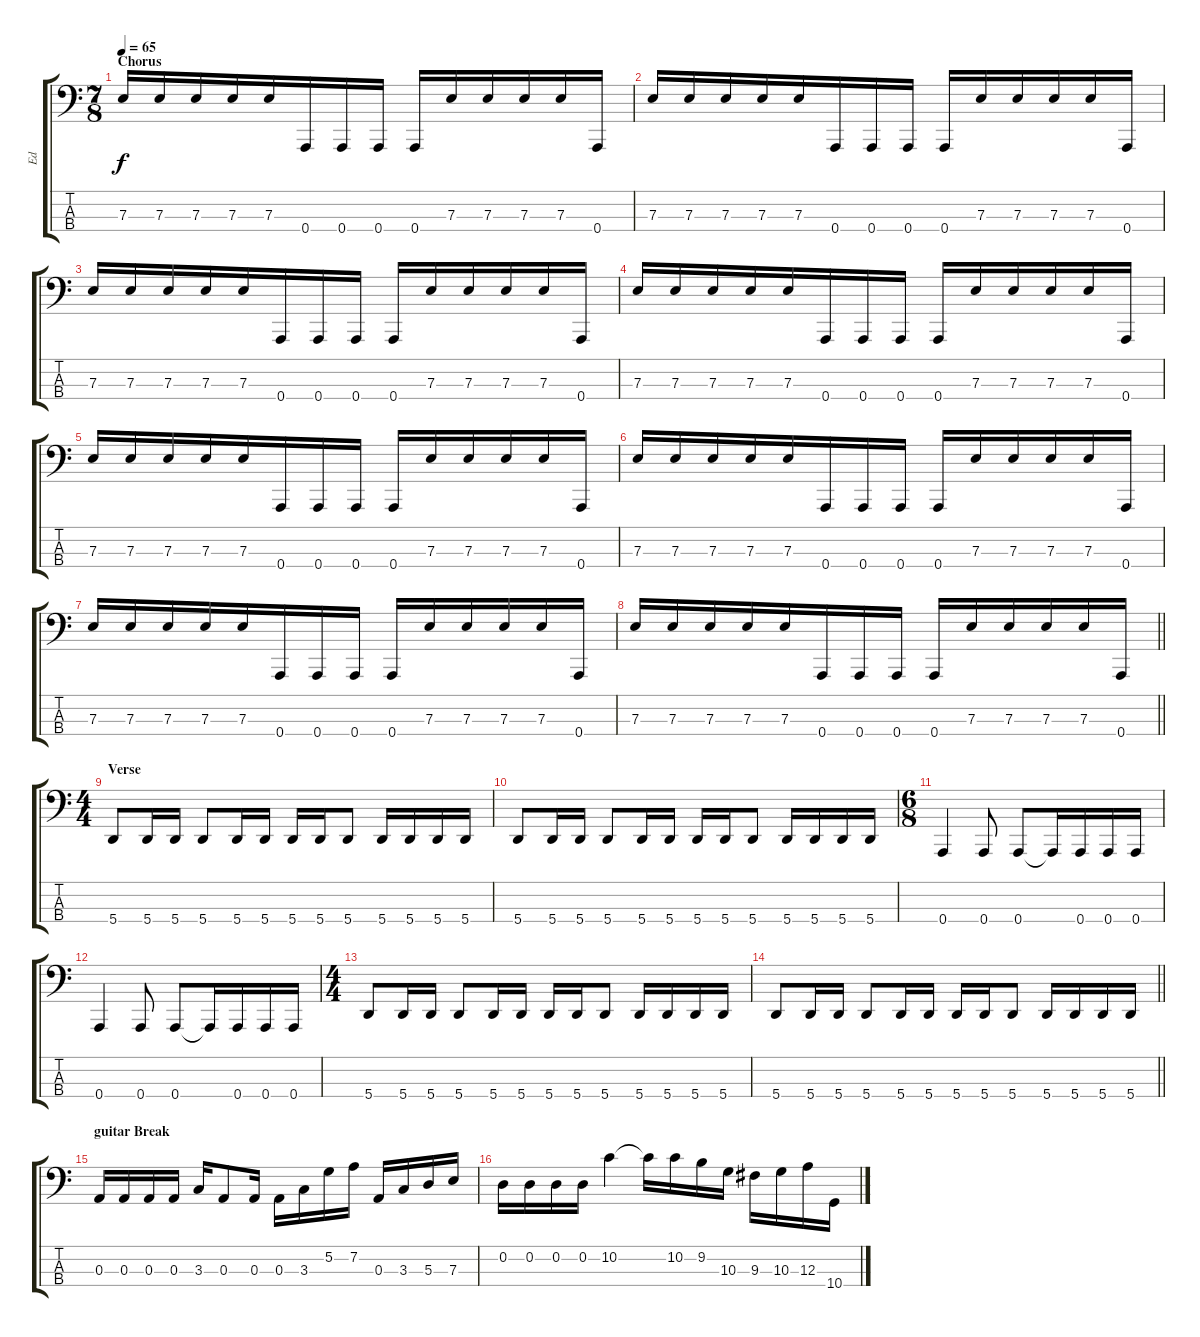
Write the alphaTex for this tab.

\track ("Ed" "Ed") {instrument electricbassfinger}
\staff {score tabs}
\tuning (G2 D2 A1 A0) {hide}
\ts (7 8)
\section ("" "Chorus")
\tempo 65
\clef f4
\ks c
7.3.16{dy f} 7.3.16 7.3.16 7.3.16 7.3.16 0.4.16 0.4.16 0.4.16 0.4.16 7.3.16 7.3.16 7.3.16 7.3.16 0.4.16 |
7.3.16 7.3.16 7.3.16 7.3.16 7.3.16 0.4.16 0.4.16 0.4.16 0.4.16 7.3.16 7.3.16 7.3.16 7.3.16 0.4.16 |
7.3.16 7.3.16 7.3.16 7.3.16 7.3.16 0.4.16 0.4.16 0.4.16 0.4.16 7.3.16 7.3.16 7.3.16 7.3.16 0.4.16 |
7.3.16 7.3.16 7.3.16 7.3.16 7.3.16 0.4.16 0.4.16 0.4.16 0.4.16 7.3.16 7.3.16 7.3.16 7.3.16 0.4.16 |
7.3.16 7.3.16 7.3.16 7.3.16 7.3.16 0.4.16 0.4.16 0.4.16 0.4.16 7.3.16 7.3.16 7.3.16 7.3.16 0.4.16 |
7.3.16 7.3.16 7.3.16 7.3.16 7.3.16 0.4.16 0.4.16 0.4.16 0.4.16 7.3.16 7.3.16 7.3.16 7.3.16 0.4.16 |
7.3.16 7.3.16 7.3.16 7.3.16 7.3.16 0.4.16 0.4.16 0.4.16 0.4.16 7.3.16 7.3.16 7.3.16 7.3.16 0.4.16 |
\barLineRight lightlight
7.3.16 7.3.16 7.3.16 7.3.16 7.3.16 0.4.16 0.4.16 0.4.16 0.4.16 7.3.16 7.3.16 7.3.16 7.3.16 0.4.16 |
\ts (4 4)
\section ("" "Verse")
5.4.8 5.4.16 5.4.16 5.4.8 5.4.16 5.4.16 5.4.16 5.4.16 5.4.8 5.4.16 5.4.16 5.4.16 5.4.16 |
5.4.8 5.4.16 5.4.16 5.4.8 5.4.16 5.4.16 5.4.16 5.4.16 5.4.8 5.4.16 5.4.16 5.4.16 5.4.16 |
\ts (6 8)
0.4.4 0.4.8 0.4.8 0.4{t}.16 0.4.16 0.4.16 0.4.16 |
0.4.4 0.4.8 0.4.8 0.4{t}.16 0.4.16 0.4.16 0.4.16 |
\ts (4 4)
5.4.8 5.4.16 5.4.16 5.4.8 5.4.16 5.4.16 5.4.16 5.4.16 5.4.8 5.4.16 5.4.16 5.4.16 5.4.16 |
\barLineRight lightlight
5.4.8 5.4.16 5.4.16 5.4.8 5.4.16 5.4.16 5.4.16 5.4.16 5.4.8 5.4.16 5.4.16 5.4.16 5.4.16 |
\section ("" "guitar Break")
0.3.16 0.3.16 0.3.16 0.3.16 3.3.16 0.3.8 0.3.16 0.3.16 3.3.16 5.2.16 7.2.16 0.3.16 3.3.16 5.3.16 7.3.16 |
0.2.16 0.2.16 0.2.16 0.2.16 10.2.4 10.2{t}.16 10.2.16 9.2.16 10.3.16 9.3.16 10.3.16 12.3.16 10.4.16
